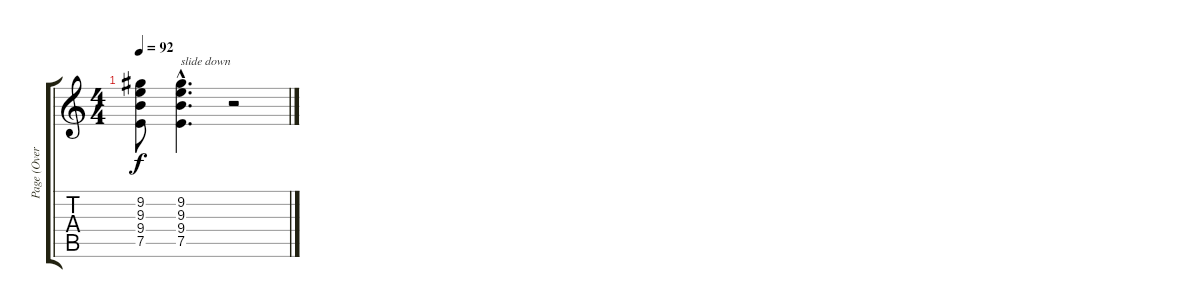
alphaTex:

\track ("Page (Overdriven Guitar)" "Page (Over") {instrument overdrivenguitar}
\staff {score tabs}
\tuning (E4 B3 G3 D3 A2 E2) {hide}
\ts (4 4)
\tempo 92
\clef g2
\ks c
(9.2 9.3 9.4 7.5).8{dy f} (9.2{hac} 9.3{hac} 9.4{hac} 7.5{hac}).4{d txt "slide down"} r.2
